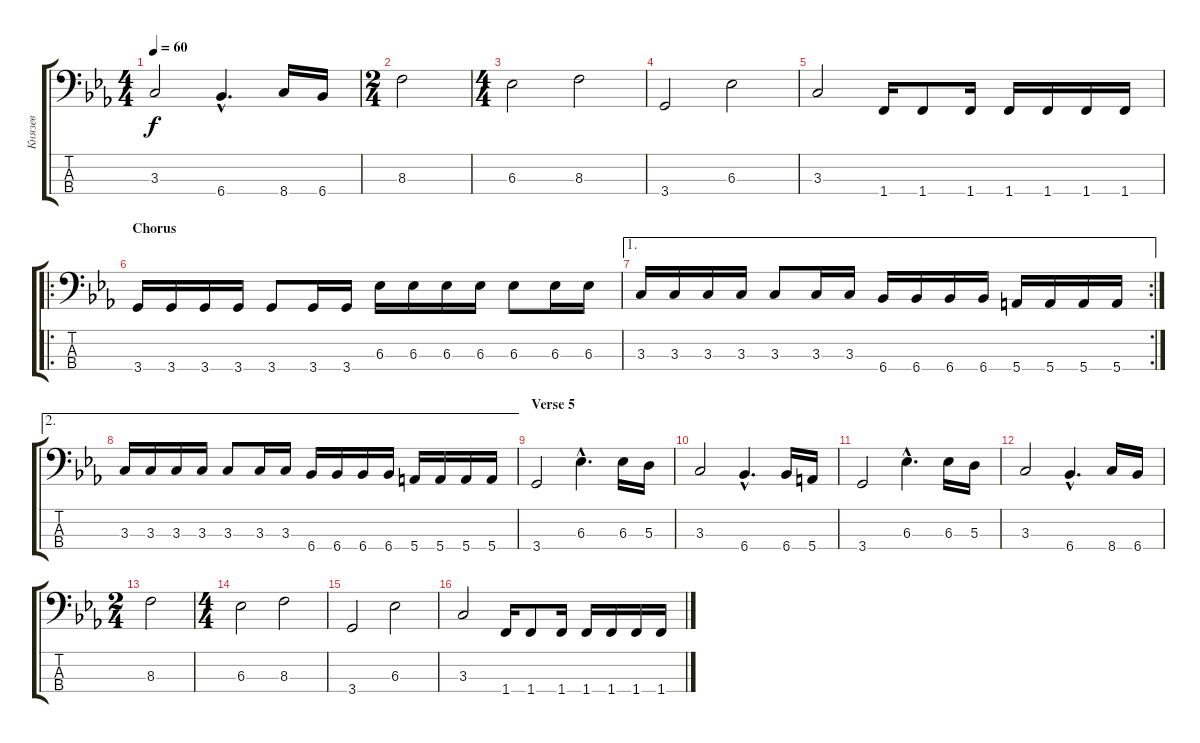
\track ("Князев" "Князев") {instrument electricbassfinger}
\staff {score tabs}
\tuning (G2 D2 A1 E1) {hide}
\ts (4 4)
\tempo 60
\clef f4
\ks eb
3.3.2{dy f} 6.4{hac}.4{d} 8.4.16 6.4.16 |
\ts (2 4)
8.3.2 |
\ts (4 4)
6.3.2 8.3.2 |
3.4.2 6.3.2 |
3.3.2 1.4.16 1.4.8 1.4.16 1.4.16 1.4.16 1.4.16 1.4.16 |
\ro
\section ("" "Chorus ")
3.4.16 3.4.16 3.4.16 3.4.16 3.4.8 3.4.16 3.4.16 6.3.16 6.3.16 6.3.16 6.3.16 6.3.8 6.3.16 6.3.16 |
\ae 1
\rc 2
3.3.16 3.3.16 3.3.16 3.3.16 3.3.8 3.3.16 3.3.16 6.4.16 6.4.16 6.4.16 6.4.16 5.4.16 5.4.16 5.4.16 5.4.16 |
\ae 2
3.3.16 3.3.16 3.3.16 3.3.16 3.3.8 3.3.16 3.3.16 6.4.16 6.4.16 6.4.16 6.4.16 5.4.16 5.4.16 5.4.16 5.4.16 |
\section ("" "Verse 5")
3.4.2 6.3{hac}.4{d} 6.3.16 5.3.16 |
3.3.2 6.4{hac}.4{d} 6.4.16 5.4.16 |
3.4.2 6.3{hac}.4{d} 6.3.16 5.3.16 |
3.3.2 6.4{hac}.4{d} 8.4.16 6.4.16 |
\ts (2 4)
8.3.2 |
\ts (4 4)
6.3.2 8.3.2 |
3.4.2 6.3.2 |
3.3.2 1.4.16 1.4.8 1.4.16 1.4.16 1.4.16 1.4.16 1.4.16
